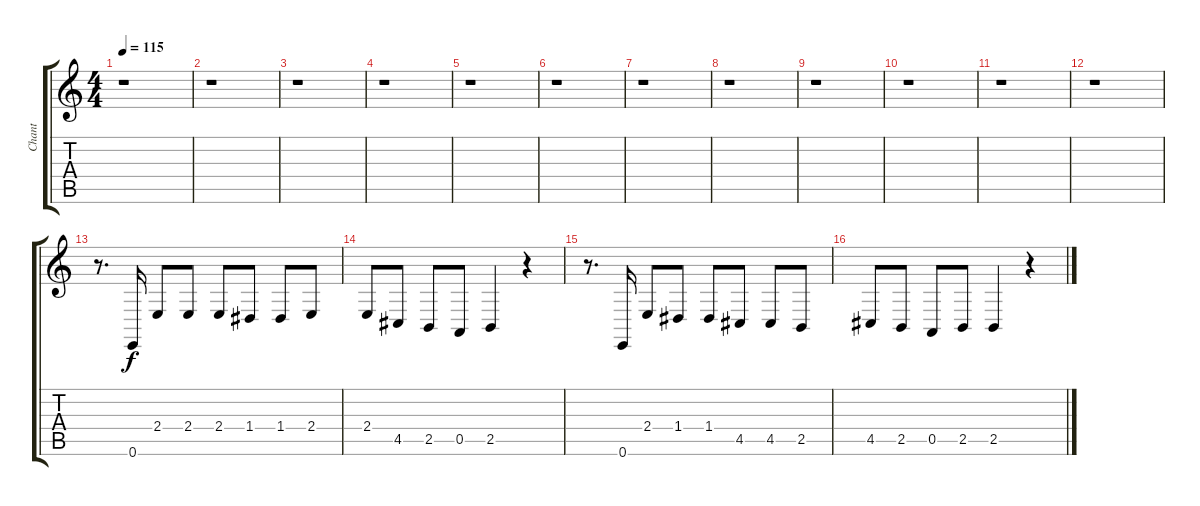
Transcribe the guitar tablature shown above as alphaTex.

\track ("Chant" "Chant") {instrument altosax}
\staff {score tabs}
\tuning (E4 B3 G3 D3 A2 E2) {hide}
\ts (4 4)
\tempo 115
\clef g2
\ks c
r.1{dy f} |
r.1 |
r.1 |
r.1 |
r.1 |
r.1 |
r.1 |
r.1 |
r.1 |
r.1 |
r.1 |
r.1 |
r.8{d} 0.6.16 2.4.8 2.4.8 2.4.8 1.4.8 1.4.8 2.4.8 |
2.4.8 4.5.8 2.5.8 0.5.8 2.5.4 r.4 |
r.8{d} 0.6.16 2.4.8 1.4.8 1.4.8 4.5.8 4.5.8 2.5.8 |
4.5.8 2.5.8 0.5.8 2.5.8 2.5.4 r.4
